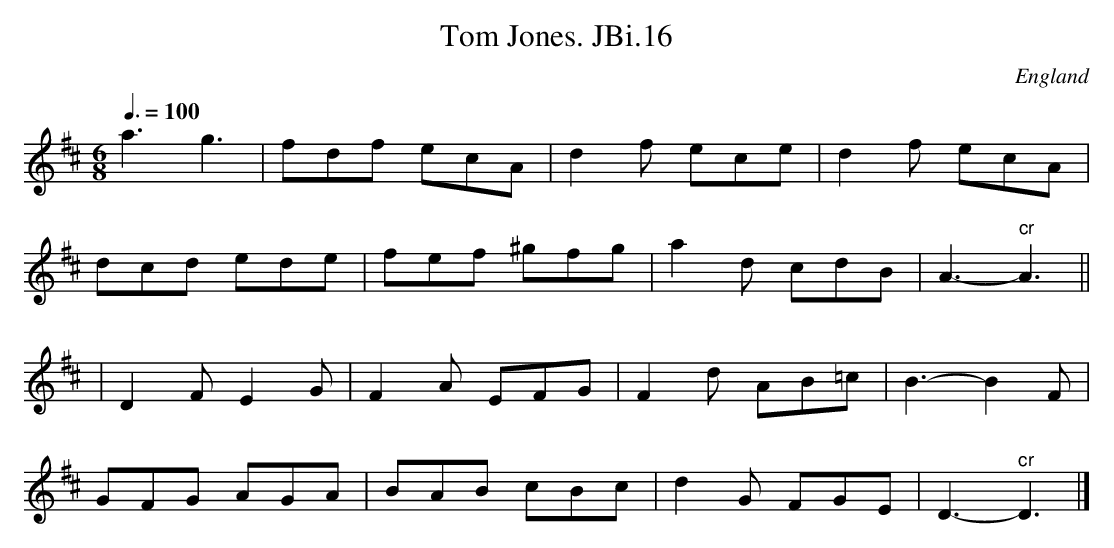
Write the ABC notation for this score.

X:1
T:Tom Jones. JBi.16
M:6/8
L:1/8
Q:3/8=100
O:England
K:D major
a3g3|fdf ecA|d2f ece|d2f ecA|!
dcd ede|fef ^gfg|a2d cdB|A3-"^cr"A3||!
|D2FE2G|F2A EFG|F2d AB=c|B3-B2F|!
GFG AGA|BAB cBc|d2G FGE|D3-"^cr"D3|]
